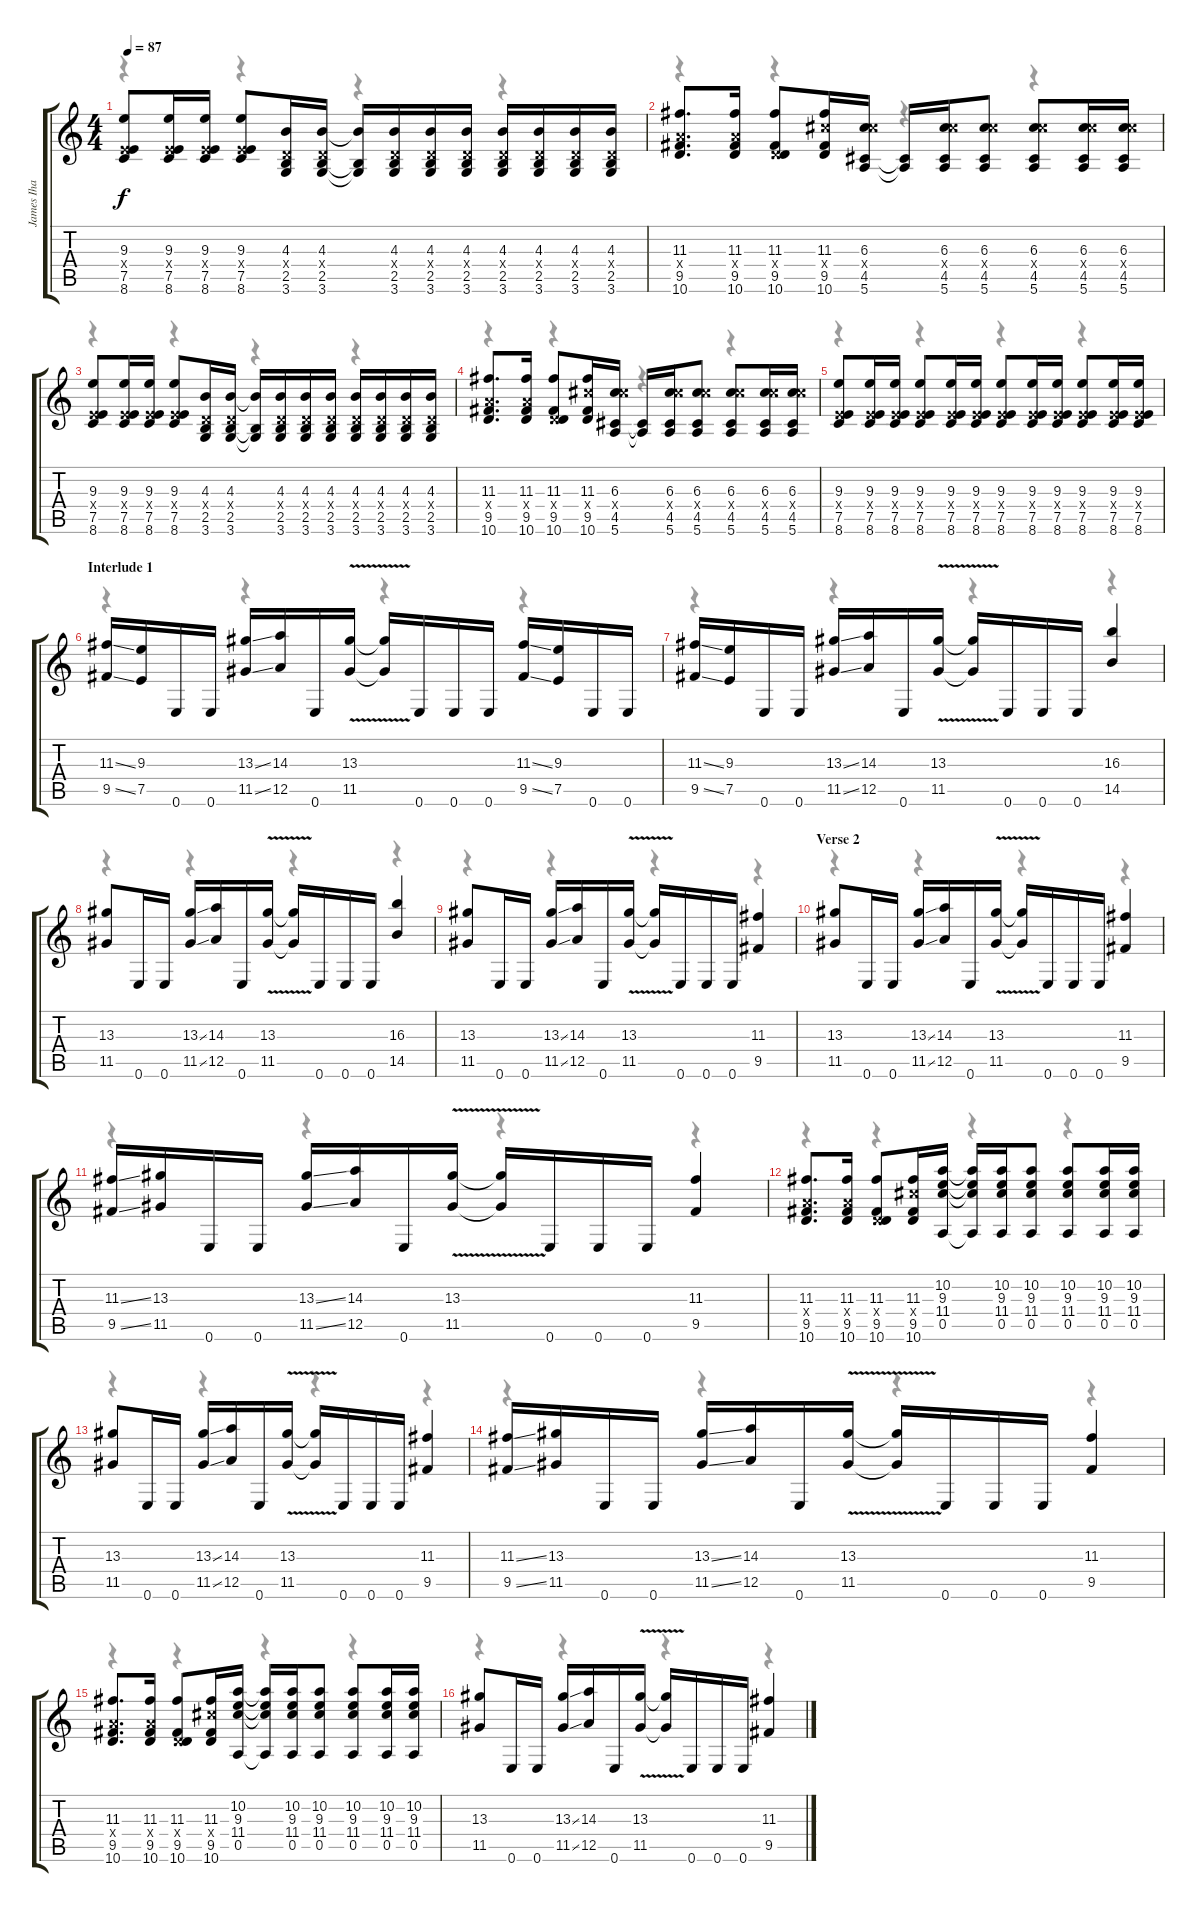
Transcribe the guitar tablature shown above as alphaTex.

\track ("James Iha -  Rhythm Guitar" "James Iha ") {instrument distortionguitar}
\staff {score tabs}
\tuning (E4 B3 G3 D3 A2 E2) {hide}
\voice
\ts (4 4)
\tempo 87
\clef g2
\ks c
(9.3 2.4{x} 7.5 8.6).8{dy f} (9.3 2.4{x} 7.5 8.6).16 (9.3 2.4{x} 7.5 8.6).16 (9.3 2.4{x} 7.5 8.6).8 (4.3 0.4{x} 2.5 3.6).16 (4.3 0.4{x} 2.5 3.6).16 (4.3{t} 2.5{t} 3.6{t}).16 (4.3 0.4{x} 2.5 3.6).16 (4.3 0.4{x} 2.5 3.6).16 (4.3 0.4{x} 2.5 3.6).16 (4.3 0.4{x} 2.5 3.6).16 (4.3 0.4{x} 2.5 3.6).16 (4.3 0.4{x} 2.5 3.6).16 (4.3 0.4{x} 2.5 3.6).16 |
(11.3 7.4{x} 9.5 10.6).8{d} (11.3 7.4{x} 9.5 10.6).16 (11.3 0.4{x} 9.5 10.6).8 (11.3 11.4{x} 9.5 10.6).16 (6.3 11.4{x} 4.5 5.6).16 (4.5{t} 5.6{t}).16 (6.3 11.4{x} 4.5 5.6).16 (6.3 11.4{x} 4.5 5.6).8 (6.3 11.4{x} 4.5 5.6).8 (6.3 11.4{x} 4.5 5.6).16 (6.3 11.4{x} 4.5 5.6).16 |
(9.3 2.4{x} 7.5 8.6).8 (9.3 2.4{x} 7.5 8.6).16 (9.3 2.4{x} 7.5 8.6).16 (9.3 2.4{x} 7.5 8.6).8 (4.3 0.4{x} 2.5 3.6).16 (4.3 0.4{x} 2.5 3.6).16 (4.3{t} 2.5{t} 3.6{t}).16 (4.3 0.4{x} 2.5 3.6).16 (4.3 0.4{x} 2.5 3.6).16 (4.3 0.4{x} 2.5 3.6).16 (4.3 0.4{x} 2.5 3.6).16 (4.3 0.4{x} 2.5 3.6).16 (4.3 0.4{x} 2.5 3.6).16 (4.3 0.4{x} 2.5 3.6).16 |
(11.3 7.4{x} 9.5 10.6).8{d} (11.3 7.4{x} 9.5 10.6).16 (11.3 0.4{x} 9.5 10.6).8 (11.3 11.4{x} 9.5 10.6).16 (6.3 11.4{x} 4.5 5.6).16 (4.5{t} 5.6{t}).16 (6.3 11.4{x} 4.5 5.6).16 (6.3 11.4{x} 4.5 5.6).8 (6.3 11.4{x} 4.5 5.6).8 (6.3 11.4{x} 4.5 5.6).16 (6.3 11.4{x} 4.5 5.6).16 |
(9.3 2.4{x} 7.5 8.6).8 (9.3 2.4{x} 7.5 8.6).16 (9.3 2.4{x} 7.5 8.6).16 (9.3 2.4{x} 7.5 8.6).8 (9.3 2.4{x} 7.5 8.6).16 (9.3 2.4{x} 7.5 8.6).16 (9.3 2.4{x} 7.5 8.6).8 (9.3 2.4{x} 7.5 8.6).16 (9.3 2.4{x} 7.5 8.6).16 (9.3 2.4{x} 7.5 8.6).8 (9.3 2.4{x} 7.5 8.6).16 (9.3 2.4{x} 7.5 8.6).16 |
\section ("" "Interlude 1")
(11.3{ss} 9.5{ss}).16 (9.3 7.5).16 0.6.16 0.6.16 (13.3{ss} 11.5{ss}).16 (14.3 12.5).16 0.6.16 (13.3{v} 11.5{v}).16 (13.3{v t} 11.5{v t}).16 0.6.16 0.6.16 0.6.16 (11.3{ss} 9.5{ss}).16 (9.3 7.5).16 0.6.16 0.6.16 |
(11.3{ss} 9.5{ss}).16 (9.3 7.5).16 0.6.16 0.6.16 (13.3{ss} 11.5{ss}).16 (14.3 12.5).16 0.6.16 (13.3{v} 11.5{v}).16 (13.3{v t} 11.5{v t}).16 0.6.16 0.6.16 0.6.16 (16.3 14.5).4 |
(13.3 11.5).8 0.6.16 0.6.16 (13.3{ss} 11.5{ss}).16 (14.3 12.5).16 0.6.16 (13.3{v} 11.5{v}).16 (13.3{v t} 11.5{v t}).16 0.6.16 0.6.16 0.6.16 (16.3 14.5).4 |
(13.3 11.5).8 0.6.16 0.6.16 (13.3{ss} 11.5{ss}).16 (14.3 12.5).16 0.6.16 (13.3{v} 11.5{v}).16 (13.3{v t} 11.5{v t}).16 0.6.16 0.6.16 0.6.16 (11.3 9.5).4 |
\section ("" "Verse 2")
(13.3 11.5).8 0.6.16 0.6.16 (13.3{ss} 11.5{ss}).16 (14.3 12.5).16 0.6.16 (13.3{v} 11.5{v}).16 (13.3{v t} 11.5{v t}).16 0.6.16 0.6.16 0.6.16 (11.3 9.5).4 |
(11.3{ss} 9.5{ss}).16 (13.3 11.5).16 0.6.16 0.6.16 (13.3{ss} 11.5{ss}).16 (14.3 12.5).16 0.6.16 (13.3{v} 11.5{v}).16 (13.3{v t} 11.5{v t}).16 0.6.16 0.6.16 0.6.16 (11.3 9.5).4 |
(11.3 7.4{x} 9.5 10.6).8{d} (11.3 7.4{x} 9.5 10.6).16 (11.3 0.4{x} 9.5 10.6).8 (11.3 11.4{x} 9.5 10.6).16 (10.2 9.3 11.4 0.5).16 (10.2{t} 9.3{t} 11.4{t} 0.5{t}).16 (10.2 9.3 11.4 0.5).16 (10.2 9.3 11.4 0.5).8 (10.2 9.3 11.4 0.5).8 (10.2 9.3 11.4 0.5).16 (10.2 9.3 11.4 0.5).16 |
(13.3 11.5).8 0.6.16 0.6.16 (13.3{ss} 11.5{ss}).16 (14.3 12.5).16 0.6.16 (13.3{v} 11.5{v}).16 (13.3{v t} 11.5{v t}).16 0.6.16 0.6.16 0.6.16 (11.3 9.5).4 |
(11.3{ss} 9.5{ss}).16 (13.3 11.5).16 0.6.16 0.6.16 (13.3{ss} 11.5{ss}).16 (14.3 12.5).16 0.6.16 (13.3{v} 11.5{v}).16 (13.3{v t} 11.5{v t}).16 0.6.16 0.6.16 0.6.16 (11.3 9.5).4 |
(11.3 7.4{x} 9.5 10.6).8{d} (11.3 7.4{x} 9.5 10.6).16 (11.3 0.4{x} 9.5 10.6).8 (11.3 11.4{x} 9.5 10.6).16 (10.2 9.3 11.4 0.5).16 (10.2{t} 9.3{t} 11.4{t} 0.5{t}).16 (10.2 9.3 11.4 0.5).16 (10.2 9.3 11.4 0.5).8 (10.2 9.3 11.4 0.5).8 (10.2 9.3 11.4 0.5).16 (10.2 9.3 11.4 0.5).16 |
(13.3 11.5).8 0.6.16 0.6.16 (13.3{ss} 11.5{ss}).16 (14.3 12.5).16 0.6.16 (13.3{v} 11.5{v}).16 (13.3{v t} 11.5{v t}).16 0.6.16 0.6.16 0.6.16 (11.3 9.5).4
\voice
\clef g2
\ottava regular
\simile none
\ks c
r.4{dy f} r.4 r.4 r.4 |
r.4 r.4 r.4 r.4 |
r.4 r.4 r.4 r.4 |
r.4 r.4 r.4 r.4 |
r.4 r.4 r.4 r.4 |
r.4 r.4 r.4 r.4 |
r.4 r.4 r.4 r.4 |
r.4 r.4 r.4 r.4 |
r.4 r.4 r.4 r.4 |
r.4 r.4 r.4 r.4 |
r.4 r.4 r.4 r.4 |
r.4 r.4 r.4 r.4 |
r.4 r.4 r.4 r.4 |
r.4 r.4 r.4 r.4 |
r.4 r.4 r.4 r.4 |
r.4 r.4 r.4 r.4
